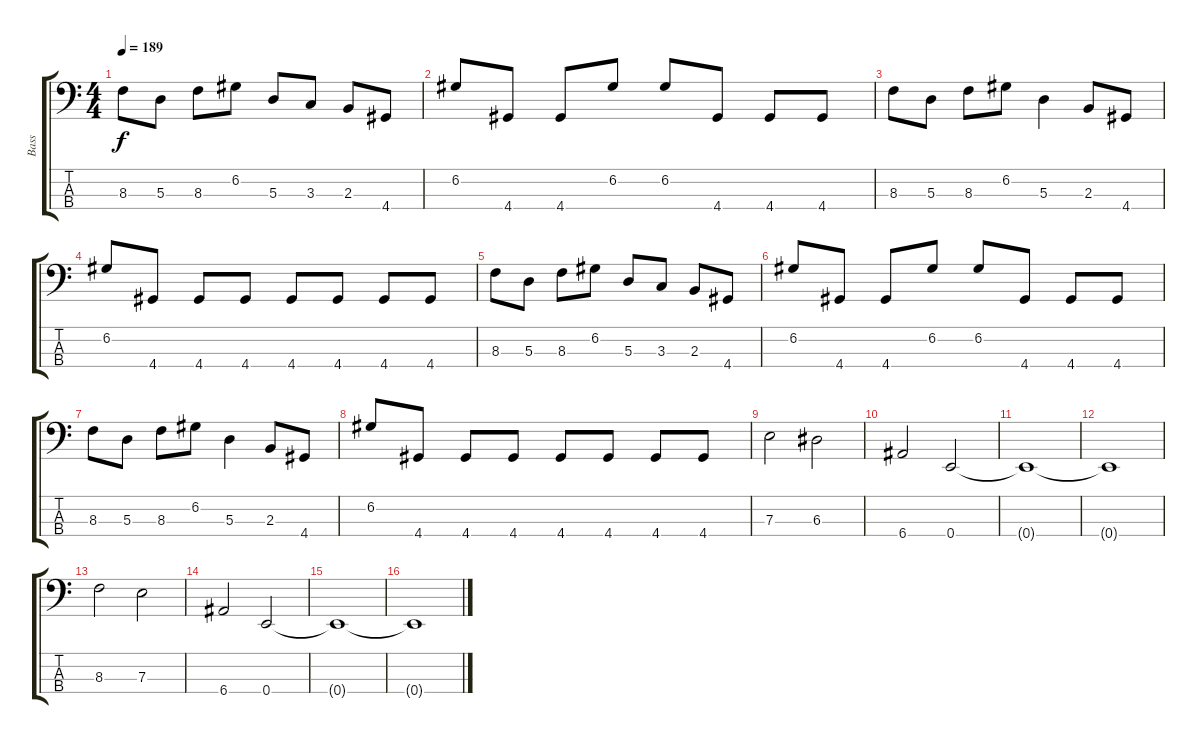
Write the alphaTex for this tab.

\track ("Bass" "Bass") {instrument electricbassfinger}
\staff {score tabs}
\tuning (G2 D2 A1 E1) {hide}
\ts (4 4)
\tempo 189
\clef f4
\ks c
8.3.8{dy f} 5.3.8 8.3.8 6.2.8 5.3.8 3.3.8 2.3.8 4.4.8 |
6.2.8 4.4.8 4.4.8 6.2.8 6.2.8 4.4.8 4.4.8 4.4.8 |
8.3.8 5.3.8 8.3.8 6.2.8 5.3.4 2.3.8 4.4.8 |
6.2.8 4.4.8 4.4.8 4.4.8 4.4.8 4.4.8 4.4.8 4.4.8 |
8.3.8 5.3.8 8.3.8 6.2.8 5.3.8 3.3.8 2.3.8 4.4.8 |
6.2.8 4.4.8 4.4.8 6.2.8 6.2.8 4.4.8 4.4.8 4.4.8 |
8.3.8 5.3.8 8.3.8 6.2.8 5.3.4 2.3.8 4.4.8 |
6.2.8 4.4.8 4.4.8 4.4.8 4.4.8 4.4.8 4.4.8 4.4.8 |
7.3.2 6.3.2 |
6.4.2 0.4.2 |
0.4{t}.1 |
0.4{t}.1 |
8.3.2 7.3.2 |
6.4.2 0.4.2 |
0.4{t}.1 |
0.4{t}.1
